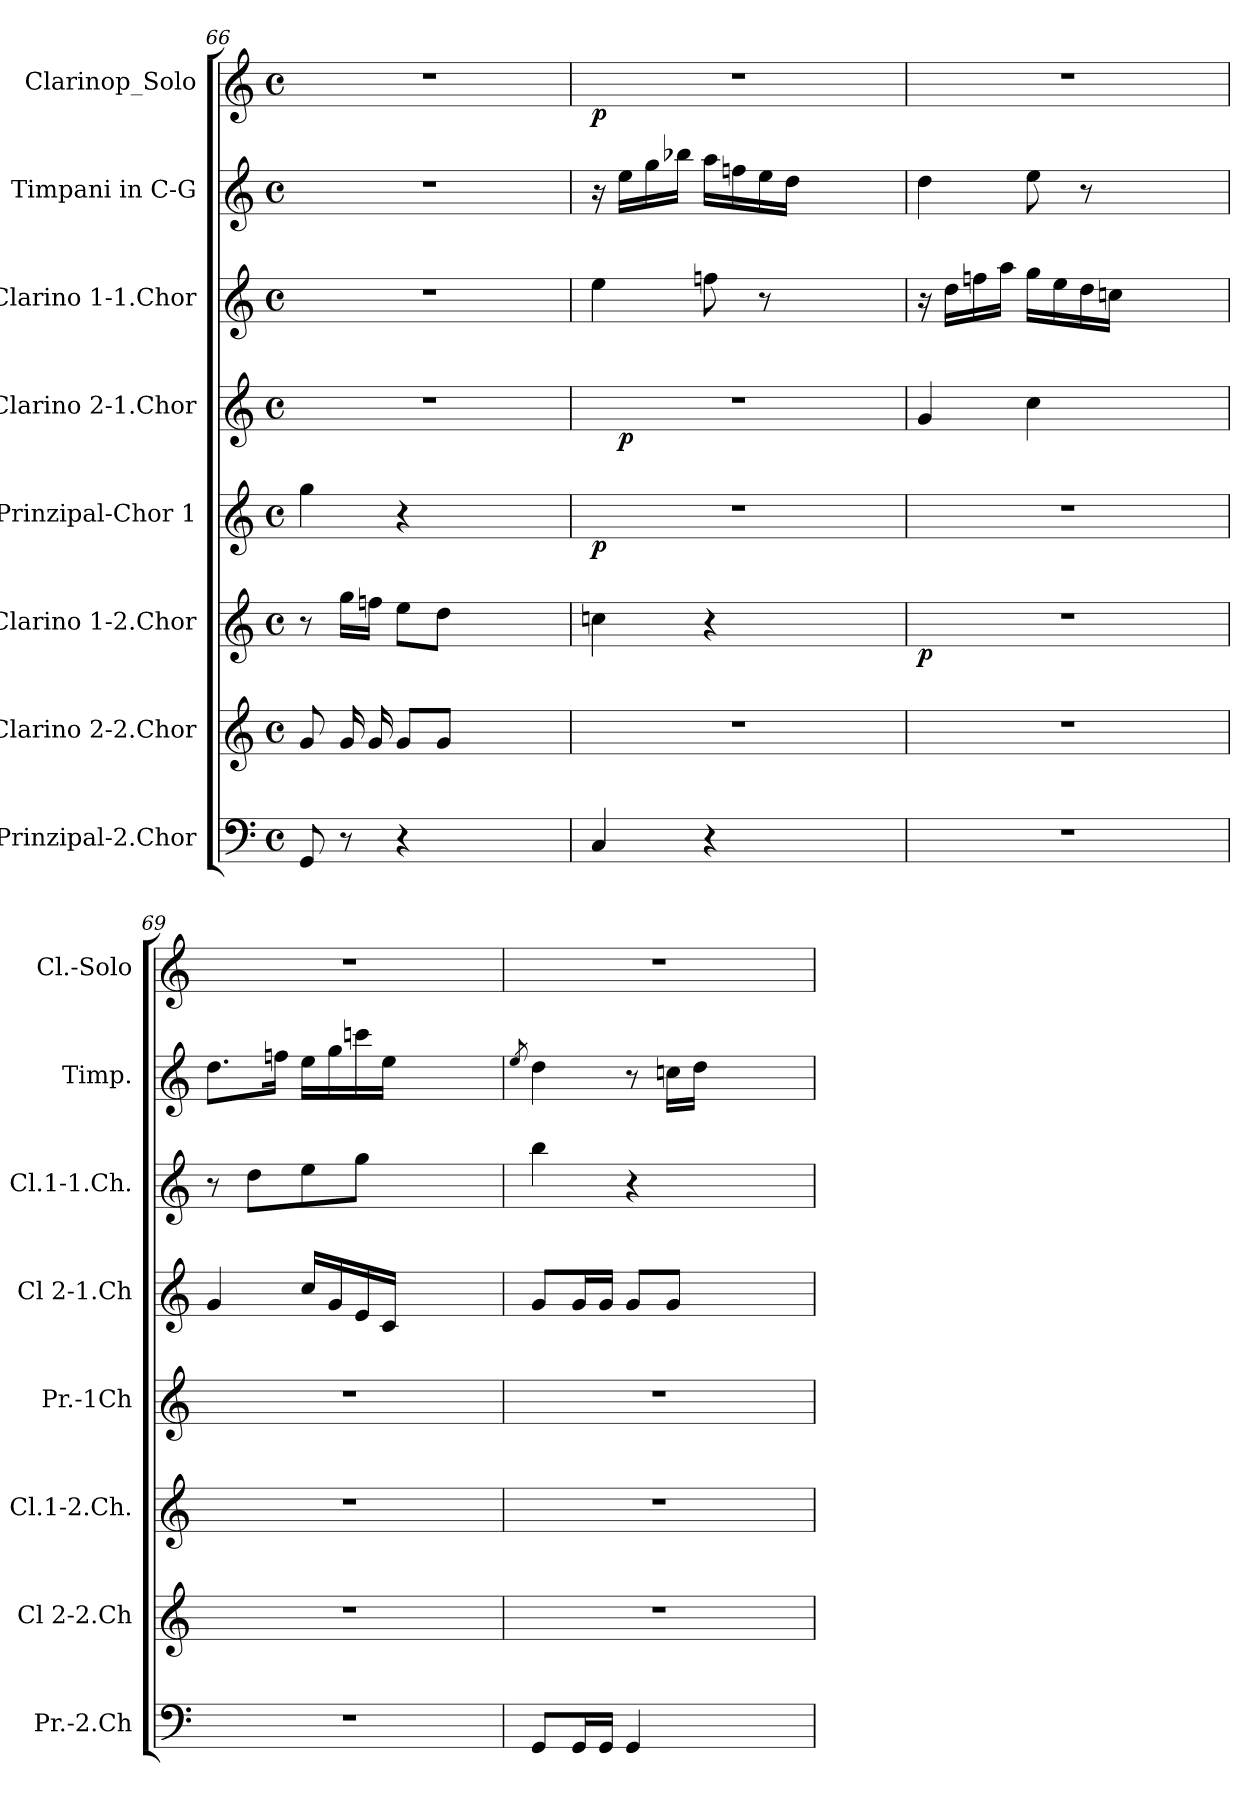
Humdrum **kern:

**kern	**kern	**kern	**dynam	**kern	**dynam	**kern	**dynam	**kern	**kern	**kern	**dynam
*part8	*part7	*part6	*part6	*part5	*part5	*part4	*part4	*part3	*part2	*part1	*part1
*staff8	*staff7	*staff6	*staff6	*staff5	*staff5	*staff4	*staff4	*staff3	*staff2	*staff1	*staff1
*I"Prinzipal-2.Chor	*I"Clarino 2-2.Chor	*I"Clarino 1-2.Chor	*	*I"Prinzipal-Chor 1	*	*I"Clarino 2-1.Chor	*	*I"Clarino 1-1.Chor	*I"Timpani in C-G	*I"Clarinop_Solo	*
*I'Pr.-2.Ch	*I'Cl 2-2.Ch	*I'Cl.1-2.Ch.	*	*I'Pr.-1Ch	*	*I'Cl 2-1.Ch	*	*I'Cl.1-1.Ch.	*I'Timp.	*I'Cl.-Solo	*
*clefF4	*clefG2	*clefG2	*	*clefG2	*	*clefG2	*	*clefG2	*clefG2	*clefG2	*
*	*	*ITrd1c2	*	*ITrd1c2	*	*	*	*ITrd1c2	*ITrd1c2	*	*
*M4/4	*M4/4	*M4/4	*	*M4/4	*	*M4/4	*	*M4/4	*M4/4	*M4/4	*
*met(c)	*met(c)	*met(c)	*	*met(c)	*	*met(c)	*	*met(c)	*met(c)	*met(c)	*
=66	=66	=66	=66	=66	=66	=66	=66	=66	=66	=66	=66
8GG	8g	8r	.	4ff	.	1r	.	1r	1r	1r	.
8r	16g	16ffLL	.	.	.	.	.	.	.	.	.
.	16g	16ee-JJ	.	.	.	.	.	.	.	.	.
4r	8gL	8ddL	.	4r	.	.	.	.	.	.	.
.	8gJ	8ccJ	.	.	.	.	.	.	.	.	.
2ryy	2ryy	2ryy	.	2ryy	.	.	.	.	.	.	.
=67	=67	=67	=67	=67	=67	=67	=67	=67	=67	=67	=67
!	!	!	!	!	!LO:DY:b	!	!	!	!	!	!LO:DY:b
*	*	*	*	*	*	*^	*	*	*	*	*
4C	1r	4b-	.	1r	p	1r	16ryy	.	4dd	16r	1r	p
!	!	!	!	!	!	!	!	!LO:DY:b	!	!	!	!
.	.	.	.	.	.	.	2...ryy	p	.	16ddLL	.	.
.	.	.	.	.	.	.	.	.	.	16ff	.	.
.	.	.	.	.	.	.	.	.	.	16aa-JJ	.	.
4r	.	4r	.	.	.	.	.	.	8ee-	16ggLL	.	.
.	.	.	.	.	.	.	.	.	.	16ee-	.	.
.	.	.	.	.	.	.	.	.	8r	16dd	.	.
.	.	.	.	.	.	.	.	.	.	16ccJJ	.	.
2ryy	.	2ryy	.	.	.	.	.	.	2ryy	2ryy	.	.
!!LO:LB:g=z
=68	=68	=68	=68	=68	=68	=68	=68	=68	=68	=68	=68	=68
!	!	!	!LO:DY:b	!	!	!	!	!	!	!	!	!
*	*	*	*	*	*	*v	*v	*	*	*	*	*
1r	1r	1r	p	1r	.	4g	.	16r	4cc	1r	.
.	.	.	.	.	.	.	.	16ccLL	.	.	.
.	.	.	.	.	.	.	.	16ee-	.	.	.
.	.	.	.	.	.	.	.	16ggJJ	.	.	.
.	.	.	.	.	.	4cc	.	16ffLL	8dd	.	.
.	.	.	.	.	.	.	.	16dd	.	.	.
.	.	.	.	.	.	.	.	16cc	8r	.	.
.	.	.	.	.	.	.	.	16b-JJ	.	.	.
.	.	.	.	.	.	2ryy	.	2ryy	2ryy	.	.
=69	=69	=69	=69	=69	=69	=69	=69	=69	=69	=69	=69
1r	1r	1r	.	1r	.	4g	.	8r	8.ccL	1r	.
.	.	.	.	.	.	.	.	8ccL	.	.	.
.	.	.	.	.	.	.	.	.	16ee-Jk	.	.
.	.	.	.	.	.	16ccLL	.	8dd	16ddLL	.	.
.	.	.	.	.	.	16g	.	.	16ff	.	.
.	.	.	.	.	.	16e	.	8ffJ	16bb-	.	.
.	.	.	.	.	.	16cJJ	.	.	16ddJJ	.	.
.	.	.	.	.	.	2ryy	.	2ryy	2ryy	.	.
=70	=70	=70	=70	=70	=70	=70	=70	=70	=70	=70	=70
.	.	.	.	.	.	.	.	.	8qdd	.	.
8GGL	1r	1r	.	1r	.	8gL	.	4aa	4cc	1r	.
16GGL	.	.	.	.	.	16gL	.	.	.	.	.
16GGJJ	.	.	.	.	.	16gJJ	.	.	.	.	.
4GG	.	.	.	.	.	8gL	.	4r	8r	.	.
.	.	.	.	.	.	8gJ	.	.	16b-LL	.	.
.	.	.	.	.	.	.	.	.	16ccJJ	.	.
2ryy	.	.	.	.	.	2ryy	.	2ryy	2ryy	.	.
=	=	=	=	=	=	=	=	=	=	=	=
*-	*-	*-	*-	*-	*-	*-	*-	*-	*-	*-	*-
